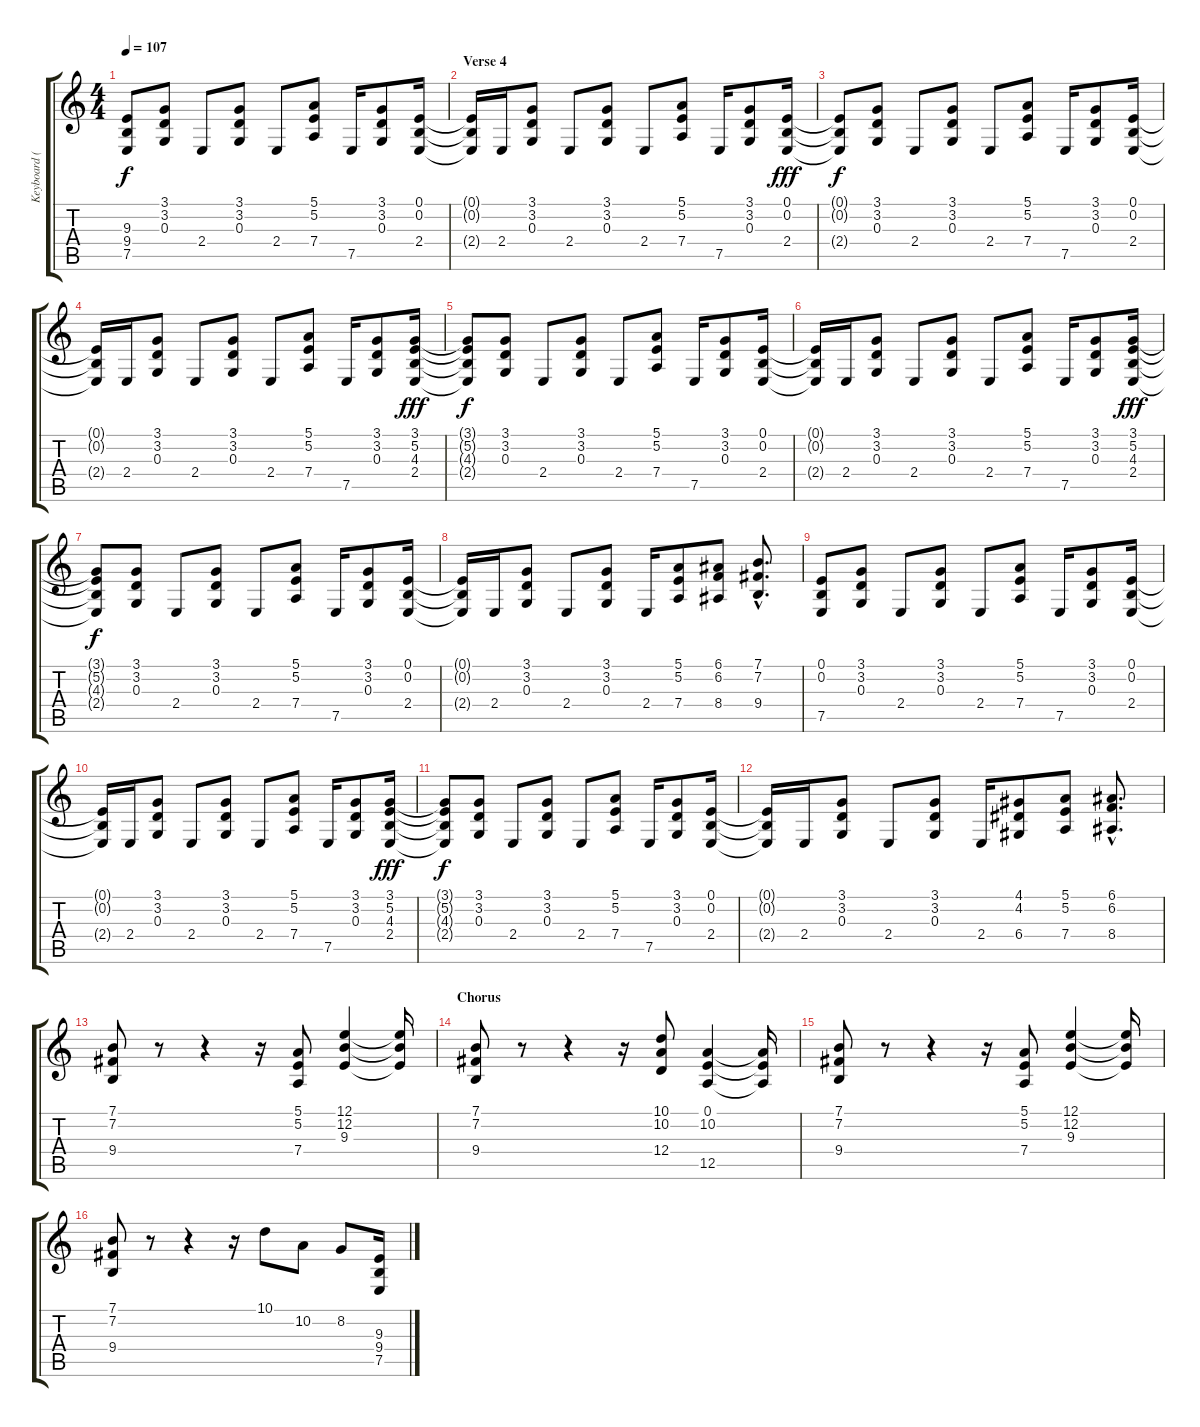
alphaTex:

\track ("Keyboard (Jon Lord)" "Keyboard (") {instrument drawbarorgan}
\staff {score tabs}
\tuning (E4 B3 G3 D3 A2 E2) {hide}
\ts (4 4)
\tempo 107
\clef g2
\ks c
(9.3{t} 9.4{t} 7.5{t}).8{dy f} (3.1 3.2 0.3).8 2.4.8 (3.1 3.2 0.3).8 2.4.8 (5.1 5.2 7.4).8 7.5.16 (3.1 3.2 0.3).8 (0.1 0.2 2.4).16 |
\section ("" "Verse 4")
(0.1{t} 0.2{t} 2.4{t}).16 2.4.16 (3.1 3.2 0.3).8 2.4.8 (3.1 3.2 0.3).8 2.4.8 (5.1 5.2 7.4).8 7.5.16 (3.1 3.2 0.3).8 (0.1 0.2 2.4).16{dy fff} |
(0.1{t} 0.2{t} 2.4{t}).8{dy f} (3.1 3.2 0.3).8 2.4.8 (3.1 3.2 0.3).8 2.4.8 (5.1 5.2 7.4).8 7.5.16 (3.1 3.2 0.3).8 (0.1 0.2 2.4).16 |
(0.1{t} 0.2{t} 2.4{t}).16 2.4.16 (3.1 3.2 0.3).8 2.4.8 (3.1 3.2 0.3).8 2.4.8 (5.1 5.2 7.4).8 7.5.16 (3.1 3.2 0.3).8 (3.1 5.2 4.3 2.4).16{dy fff} |
(3.1{t} 5.2{t} 4.3{t} 2.4{t}).8{dy f} (3.1 3.2 0.3).8 2.4.8 (3.1 3.2 0.3).8 2.4.8 (5.1 5.2 7.4).8 7.5.16 (3.1 3.2 0.3).8 (0.1 0.2 2.4).16 |
(0.1{t} 0.2{t} 2.4{t}).16 2.4.16 (3.1 3.2 0.3).8 2.4.8 (3.1 3.2 0.3).8 2.4.8 (5.1 5.2 7.4).8 7.5.16 (3.1 3.2 0.3).8 (3.1 5.2 4.3 2.4).16{dy fff} |
(3.1{t} 5.2{t} 4.3{t} 2.4{t}).8{dy f} (3.1 3.2 0.3).8 2.4.8 (3.1 3.2 0.3).8 2.4.8 (5.1 5.2 7.4).8 7.5.16 (3.1 3.2 0.3).8 (0.1 0.2 2.4).16 |
(0.1{t} 0.2{t} 2.4{t}).16 2.4.16 (3.1 3.2 0.3).8 2.4.8 (3.1 3.2 0.3).8 2.4.16 (5.1 5.2 7.4).8 (6.1 6.2 8.4).8 (7.1{hac} 7.2{hac} 9.4{hac}).8{d} |
(0.1 0.2 7.5).8 (3.1 3.2 0.3).8 2.4.8 (3.1 3.2 0.3).8 2.4.8 (5.1 5.2 7.4).8 7.5.16 (3.1 3.2 0.3).8 (0.1 0.2 2.4).16 |
(0.1{t} 0.2{t} 2.4{t}).16 2.4.16 (3.1 3.2 0.3).8 2.4.8 (3.1 3.2 0.3).8 2.4.8 (5.1 5.2 7.4).8 7.5.16 (3.1 3.2 0.3).8 (3.1 5.2 4.3 2.4).16{dy fff} |
(3.1{t} 5.2{t} 4.3{t} 2.4{t}).8{dy f} (3.1 3.2 0.3).8 2.4.8 (3.1 3.2 0.3).8 2.4.8 (5.1 5.2 7.4).8 7.5.16 (3.1 3.2 0.3).8 (0.1 0.2 2.4).16 |
(0.1{t} 0.2{t} 2.4{t}).16 2.4.16 (3.1 3.2 0.3).8 2.4.8 (3.1 3.2 0.3).8 2.4.16 (4.1 4.2 6.4).8 (5.1 5.2 7.4).8 (6.1{hac} 6.2{hac} 8.4{hac}).8{d} |
(7.1 7.2 9.4).8 r.8 r.4 r.16 (5.1 5.2 7.4).8 (12.1 12.2 9.3).4 (12.1{t} 12.2{t} 9.3{t}).16 |
\section ("" "Chorus")
(7.1 7.2 9.4).8 r.8 r.4 r.16 (10.1 10.2 12.4).8 (0.1 10.2 12.5).4 (0.1{t} 10.2{t} 12.5{t}).16 |
(7.1 7.2 9.4).8 r.8 r.4 r.16 (5.1 5.2 7.4).8 (12.1 12.2 9.3).4 (12.1{t} 12.2{t} 9.3{t}).16 |
(7.1 7.2 9.4).8 r.8 r.4 r.16 10.1.8 10.2.8 8.2.8 (9.3 9.4 7.5).16
